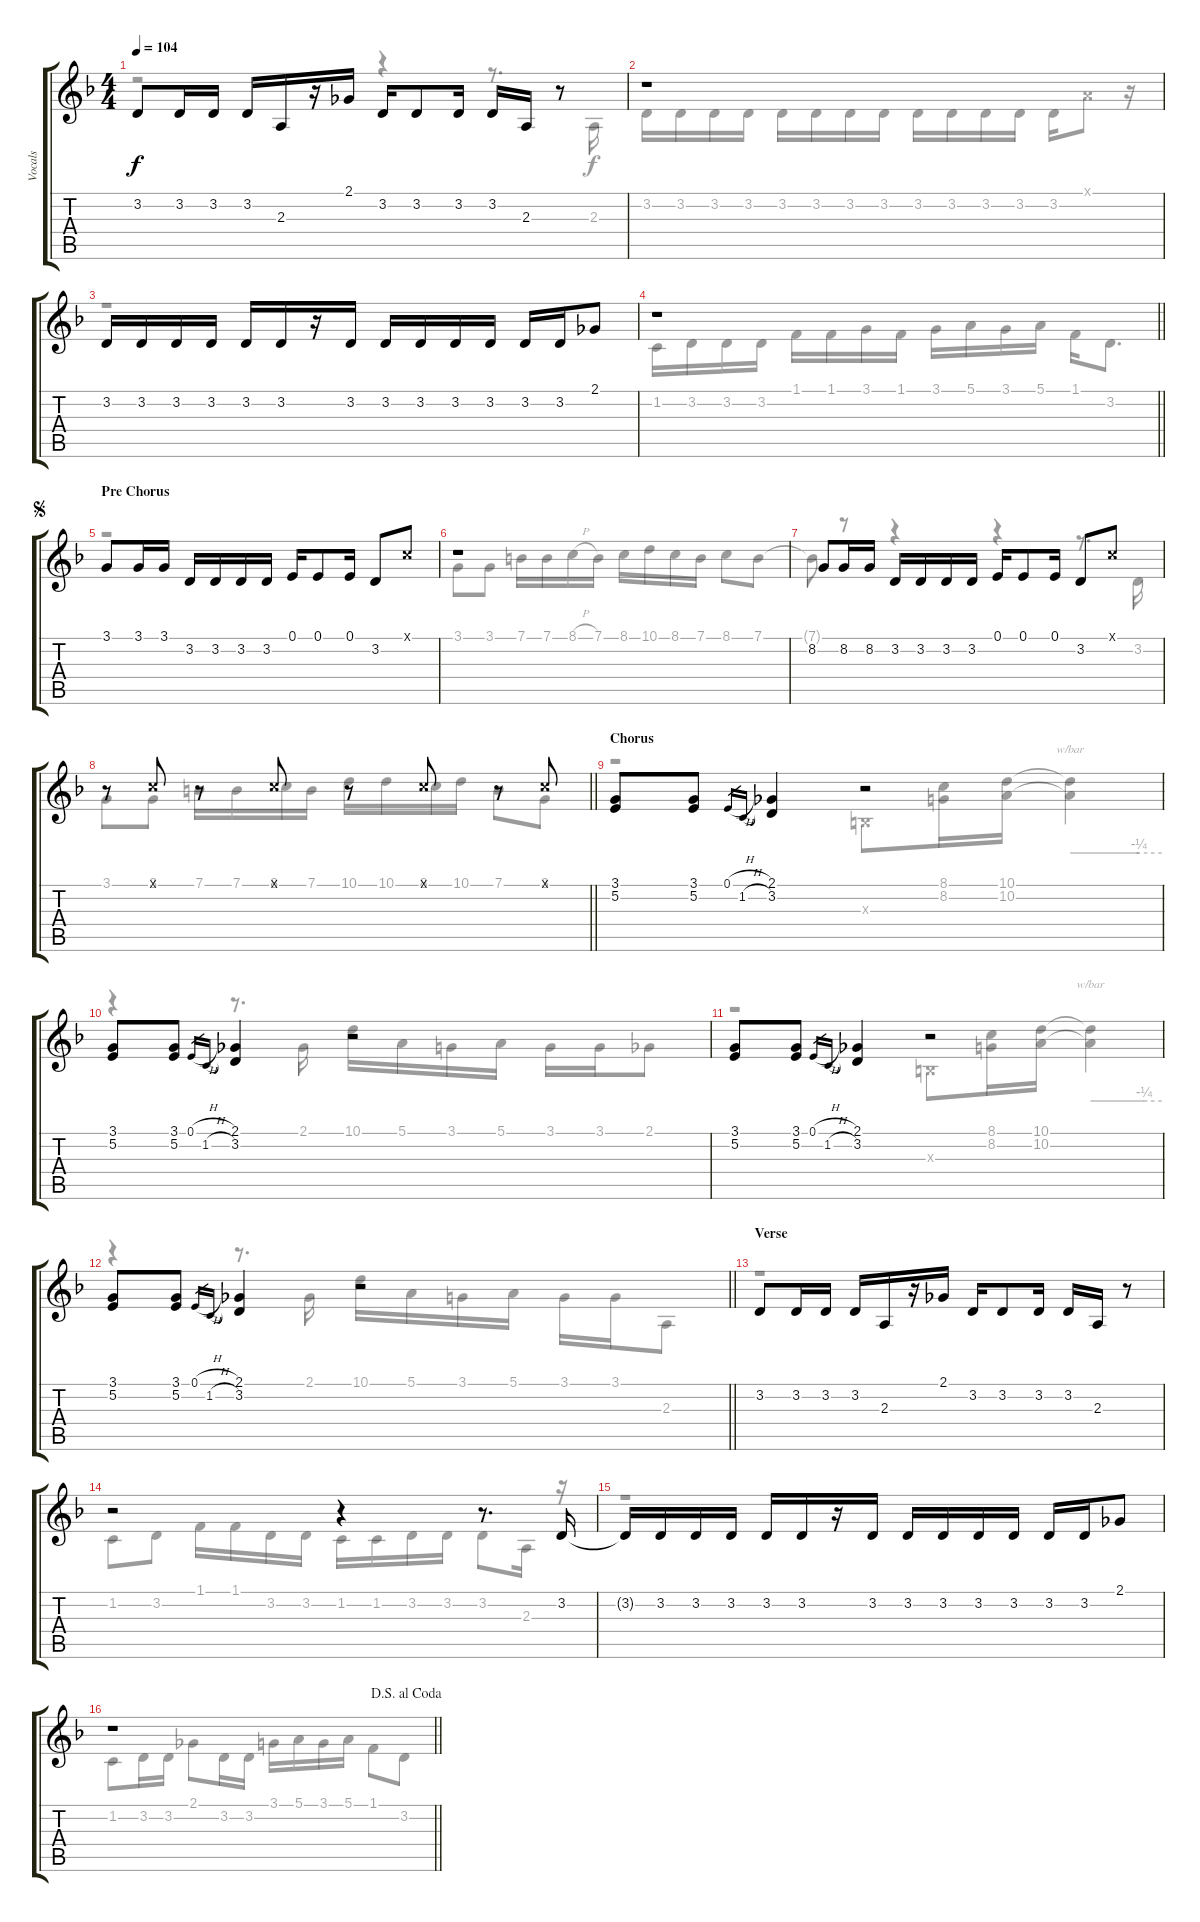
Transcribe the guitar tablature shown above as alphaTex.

\track ("Vocals" "Vocals") {instrument trumpet}
\staff {score tabs}
\tuning (E4 B3 G3 D3 A2 E2) {hide}
\voice
\ts (4 4)
\tempo 104
\clef g2
\ks f
3.2.8{dy f} 3.2.16 3.2.16 3.2.16 2.3.16 r.16 2.1.16 3.2.16 3.2.8 3.2.16 3.2.16 2.3.16 r.8 |
r.1 |
3.2.16 3.2.16 3.2.16 3.2.16 3.2.16 3.2.16 r.16 3.2.16 3.2.16 3.2.16 3.2.16 3.2.16 3.2.16 3.2.16 2.1.8 |
\barLineRight lightlight
r.1 |
\section ("" "Pre Chorus")
\jump segno
3.1.8 3.1.16 3.1.16 3.2.16 3.2.16 3.2.16 3.2.16 0.1.16 0.1.8 0.1.16 3.2.8 8.1{x}.8 |
r.1 |
8.2.8 8.2.16 8.2.16 3.2.16 3.2.16 3.2.16 3.2.16 0.1.16 0.1.8 0.1.16 3.2.8 8.1{x}.8 |
\barLineRight lightlight
r.8 8.1{x}.8 r.8 8.1{x}.8 r.8 8.1{x}.8 r.8 8.1{x}.8 |
\section ("" "Chorus")
(3.1 5.2).8 (3.1 5.2).8 0.1{h}.16{gr} 1.2{h}.16{gr} (2.1 3.2).4 r.2 |
(3.1 5.2).8 (3.1 5.2).8 0.1{h}.16{gr} 1.2{h}.16{gr} (2.1 3.2).4 r.2 |
(3.1 5.2).8 (3.1 5.2).8 0.1{h}.16{gr} 1.2{h}.16{gr} (2.1 3.2).4 r.2 |
\barLineRight lightlight
(3.1 5.2).8 (3.1 5.2).8 0.1{h}.16{gr} 1.2{h}.16{gr} (2.1 3.2).4 r.2 |
\section ("" "Verse")
3.2.8 3.2.16 3.2.16 3.2.16 2.3.16 r.16 2.1.16 3.2.16 3.2.8 3.2.16 3.2.16 2.3.16 r.8 |
r.2 r.4 r.8{d} 3.2.16 |
3.2{t}.16 3.2.16 3.2.16 3.2.16 3.2.16 3.2.16 r.16 3.2.16 3.2.16 3.2.16 3.2.16 3.2.16 3.2.16 3.2.16 2.1.8 |
\jump dalsegnoalcoda
\barLineRight lightlight
r.1
\voice
\clef g2
\ottava regular
\simile none
\ks f
r.2{dy f} r.4 r.8{d} 2.3.16 |
3.2.16 3.2.16 3.2.16 3.2.16 3.2.16 3.2.16 3.2.16 3.2.16 3.2.16 3.2.16 3.2.16 3.2.16 3.2.16 5.1{x}.8 r.16 |
r.1 |
\barLineRight lightlight
1.2.16 3.2.16 3.2.16 3.2.16 1.1.16 1.1.16 3.1.16 1.1.16 3.1.16 5.1.16 3.1.16 5.1.16 1.1.16 3.2.8{d} |
r.1 |
3.1.8 3.1.8 7.1.16 7.1.16 8.1{h}.16 7.1.16 8.1.16 10.1.16 8.1.16 7.1.16 8.1.8 7.1.8 |
7.1{t}.8 r.8 r.4 r.4 r.8{d} 3.2.16 |
\barLineRight lightlight
3.1.8 3.1.8 7.1.16 7.1.16 8.1.16 7.1.16 10.1.16 10.1.16 8.1.16 10.1.16 7.1.8 3.1.8 |
r.2 4.3{x}.8 (8.1 8.2).16 (10.1 10.2).16 (10.1{t} 10.2{t}).4{tbe (custom default 0 0 45 -1 60 -1)} |
r.4 r.8{d} 2.1.16 10.1.16 5.1.16 3.1.16 5.1.16 3.1.16 3.1.16 2.1.8 |
r.2 4.3{x}.8 (8.1 8.2).16 (10.1 10.2).16 (10.1{t} 10.2{t}).4{tbe (custom default 0 0 45 -1 60 -1)} |
\barLineRight lightlight
r.4 r.8{d} 2.1.16 10.1.16 5.1.16 3.1.16 5.1.16 3.1.16 3.1.16 2.3.8 |
r.1 |
1.2.8 3.2.8 1.1.16 1.1.16 3.2.16 3.2.16 1.2.16 1.2.16 3.2.16 3.2.16 3.2.8 2.3.16 r.16 |
r.1 |
\barLineRight lightlight
1.2.8 3.2.16 3.2.16 2.1.8 3.2.16 3.2.16 3.1.16 5.1.16 3.1.16 5.1.16 1.1.8 3.2.8
